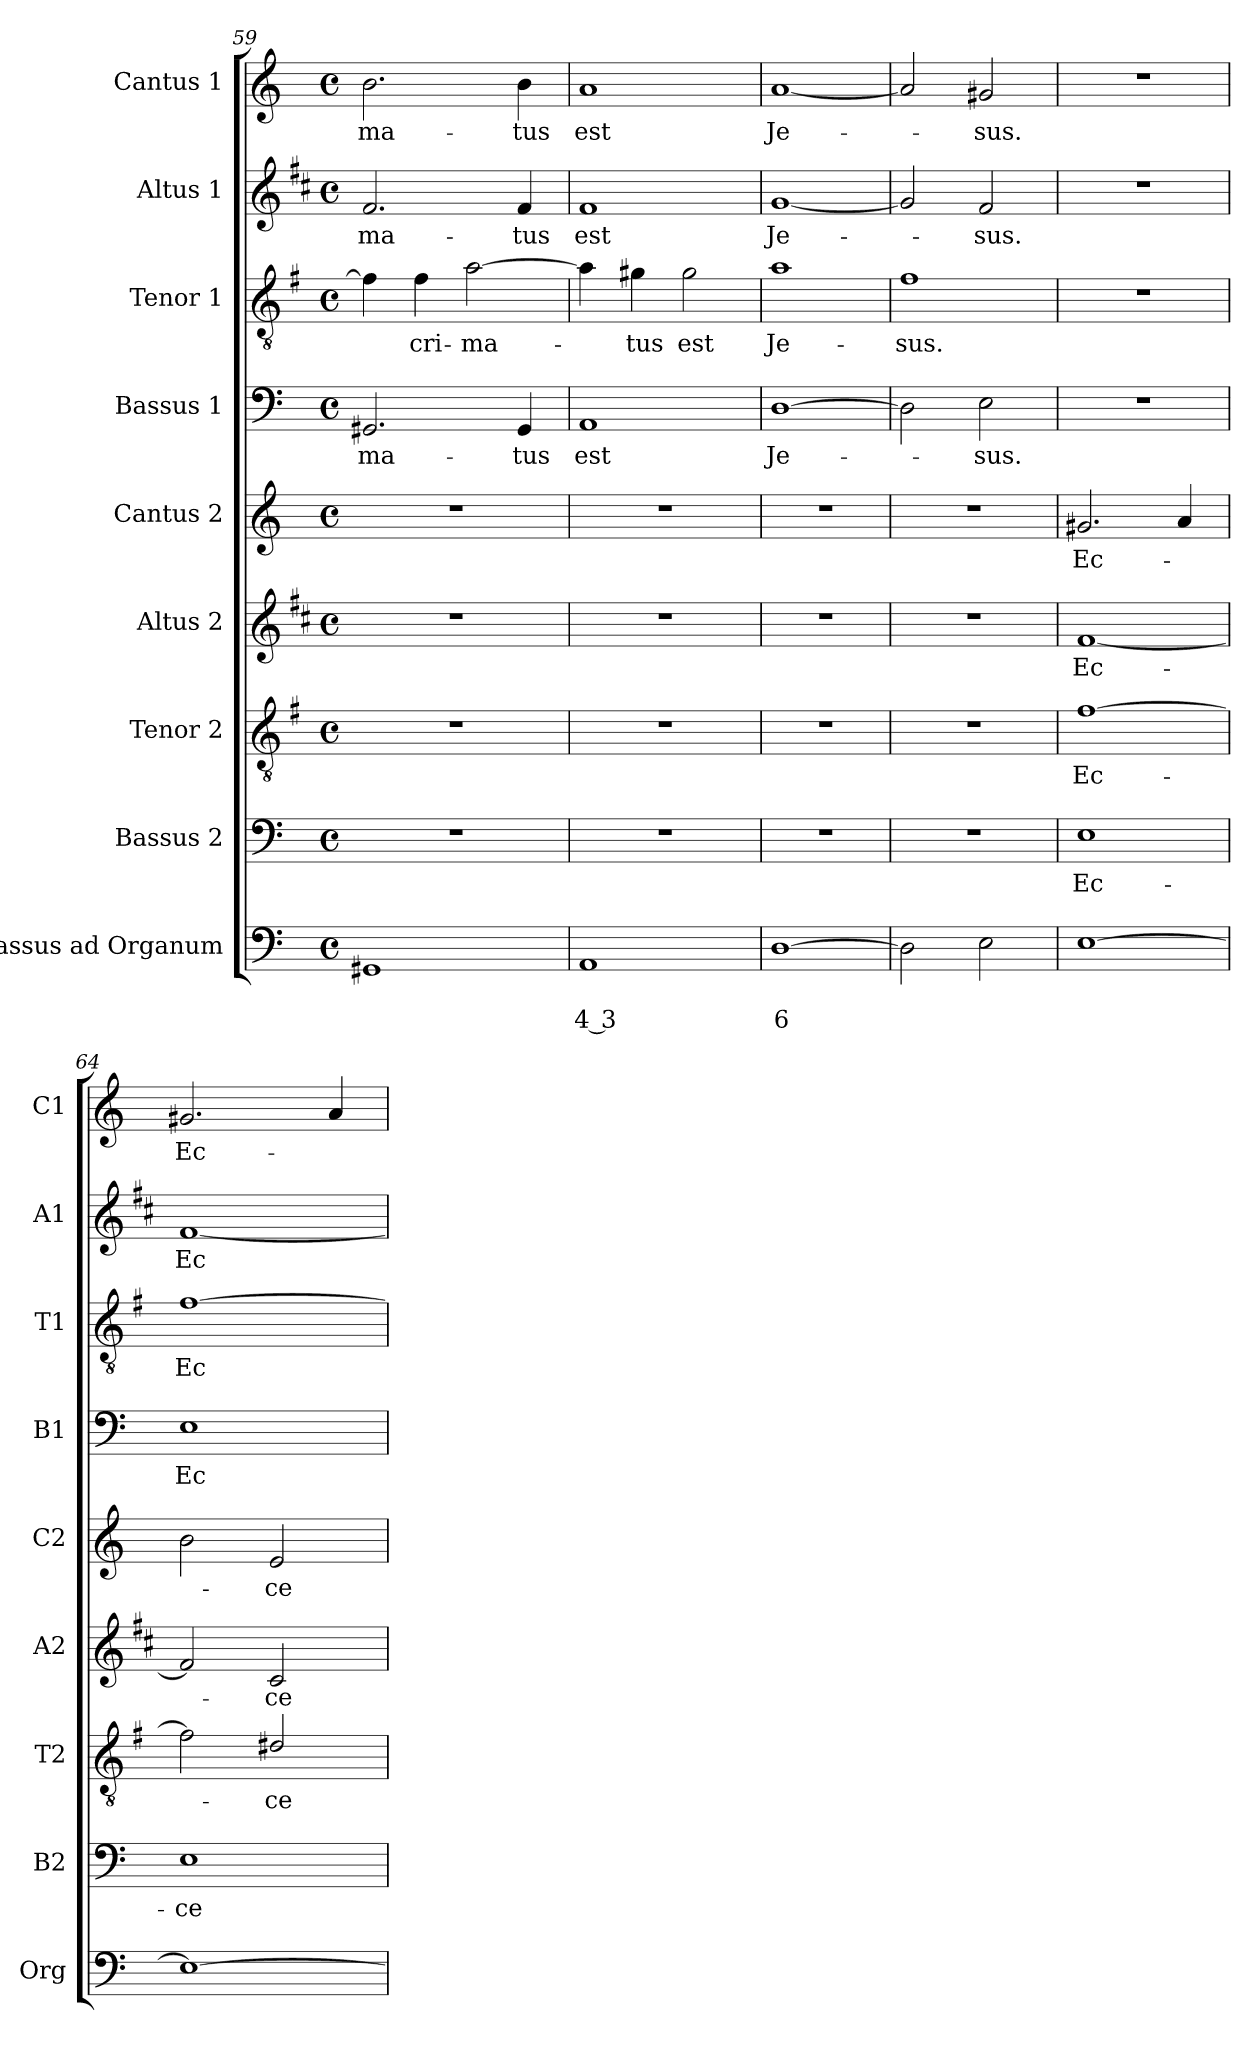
**kern	**text	**text	**kern	**text	**kern	**text	**kern	**text	**kern	**text	**kern	**text	**kern	**text	**kern	**text	**kern	**text
*part9	*part9	*part9	*part8	*part8	*part7	*part7	*part6	*part6	*part5	*part5	*part4	*part4	*part3	*part3	*part2	*part2	*part1	*part1
*staff9	*staff9	*staff9	*staff8	*staff8	*staff7	*staff7	*staff6	*staff6	*staff5	*staff5	*staff4	*staff4	*staff3	*staff3	*staff2	*staff2	*staff1	*staff1
*I"Bassus ad Organum	*	*	*I"Bassus 2	*	*I"Tenor 2	*	*I"Altus 2	*	*I"Cantus 2	*	*I"Bassus 1	*	*I"Tenor 1	*	*I"Altus 1	*	*I"Cantus 1	*
*I'Org	*	*	*I'B2	*	*I'T2	*	*I'A2	*	*I'C2	*	*I'B1	*	*I'T1	*	*I'A1	*	*I'C1	*
!!LO:LB:g=z
*clefF4	*	*	*clefF4	*	*clefGv2	*	*clefG2	*	*clefG2	*	*clefF4	*	*clefGv2	*	*clefG2	*	*clefG2	*
*	*	*	*	*	*ITrd4c7	*	*ITrd1c2	*	*	*	*	*	*ITrd4c7	*	*ITrd1c2	*	*	*
*k[]	*	*	*k[]	*	*k[]	*	*k[]	*	*k[]	*	*k[]	*	*k[]	*	*k[]	*	*k[]	*
*C:	*	*	*C:	*	*C:	*	*C:	*	*C:	*	*C:	*	*C:	*	*C:	*	*C:	*
*M4/4	*	*	*M4/4	*	*M4/4	*	*M4/4	*	*M4/4	*	*M4/4	*	*M4/4	*	*M4/4	*	*M4/4	*
*met(c)	*	*	*met(c)	*	*met(c)	*	*met(c)	*	*met(c)	*	*met(c)	*	*met(c)	*	*met(c)	*	*met(c)	*
=59	=59	=59	=59	=59	=59	=59	=59	=59	=59	=59	=59	=59	=59	=59	=59	=59	=59	=59
!	!	!	!	!	!	!	!	!	!	!	!	!LO:LY:b	!	!	!	!LO:LY:b	!	!LO:LY:b
1GG#X	.	.	1r	.	1r	.	1r	.	1r	.	2.GG#X/	-ma-	4B\]	.	2.e/	-ma-	2.b\	-ma-
!	!	!	!	!	!	!	!	!	!	!	!	!	!	!LO:LY:b	!	!	!	!
.	.	.	.	.	.	.	.	.	.	.	.	.	4B\	-cri-	.	.	.	.
!	!	!	!	!	!	!	!	!	!	!	!	!	!	!LO:LY:b	!	!	!	!
.	.	.	.	.	.	.	.	.	.	.	.	.	[2d\	-ma-	.	.	.	.
!	!	!	!	!	!	!	!	!	!	!	!	!LO:LY:b	!	!	!	!LO:LY:b	!	!LO:LY:b
.	.	.	.	.	.	.	.	.	.	.	4GG#/	-tus	.	.	4e/	-tus	4b\	-tus
=60	=60	=60	=60	=60	=60	=60	=60	=60	=60	=60	=60	=60	=60	=60	=60	=60	=60	=60
!	!	!LO:LY:b	!	!	!	!	!	!	!	!	!	!LO:LY:b	!	!	!	!LO:LY:b	!	!LO:LY:b
1AA	.	4 3	1r	.	1r	.	1r	.	1r	.	1AA	est	4d\]	.	1e	est	1a	est
!	!	!	!	!	!	!	!	!	!	!	!	!	!	!LO:LY:b	!	!	!	!
.	.	.	.	.	.	.	.	.	.	.	.	.	4c#X\	-tus	.	.	.	.
!	!	!	!	!	!	!	!	!	!	!	!	!	!	!LO:LY:b	!	!	!	!
.	.	.	.	.	.	.	.	.	.	.	.	.	2c#\	est	.	.	.	.
=61	=61	=61	=61	=61	=61	=61	=61	=61	=61	=61	=61	=61	=61	=61	=61	=61	=61	=61
!	!	!LO:LY:b	!	!	!	!	!	!	!	!	!	!LO:LY:b	!	!LO:LY:b	!	!LO:LY:b	!	!LO:LY:b
[1D	.	6	1r	.	1r	.	1r	.	1r	.	[1D	Je-	1d	Je-	[1f	Je-	[1a	Je-
=62	=62	=62	=62	=62	=62	=62	=62	=62	=62	=62	=62	=62	=62	=62	=62	=62	=62	=62
!	!	!	!	!	!	!	!	!	!	!	!	!	!	!LO:LY:b	!	!	!	!
2D\]	.	.	1r	.	1r	.	1r	.	1r	.	2D\]	.	1B	-sus.	2f/]	.	2a/]	.
!	!	!	!	!	!	!	!	!	!	!	!	!LO:LY:b	!	!	!	!LO:LY:b	!	!LO:LY:b
2E\	.	.	.	.	.	.	.	.	.	.	2E\	-sus.	.	.	2e/	-sus.	2g#X/	-sus.
=63	=63	=63	=63	=63	=63	=63	=63	=63	=63	=63	=63	=63	=63	=63	=63	=63	=63	=63
!	!	!	!	!LO:LY:b	!	!LO:LY:b	!	!LO:LY:b	!	!LO:LY:b	!	!	!	!	!	!	!	!
[1E	.	.	1E	Ec-	[1B	Ec-	[1e	Ec-	2.g#X/	Ec-	1r	.	1r	.	1r	.	1r	.
.	.	.	.	.	.	.	.	.	4a/	.	.	.	.	.	.	.	.	.
=64	=64	=64	=64	=64	=64	=64	=64	=64	=64	=64	=64	=64	=64	=64	=64	=64	=64	=64
!	!	!	!	!LO:LY:b	!	!	!	!	!	!	!	!LO:LY:b	!	!LO:LY:b	!	!LO:LY:b	!	!LO:LY:b
1E_	.	.	1E	-ce	2B\]	.	2e/]	.	2b\	.	1E	Ec-	[1B	Ec-	[1e	Ec-	2.g#X/	Ec-
!	!	!	!	!	!	!LO:LY:b	!	!LO:LY:b	!	!LO:LY:b	!	!	!	!	!	!	!	!
.	.	.	.	.	2G#X/	-ce	2B/	-ce	2e/	-ce	.	.	.	.	.	.	.	.
.	.	.	.	.	.	.	.	.	.	.	.	.	.	.	.	.	4a/	.
=	=	=	=	=	=	=	=	=	=	=	=	=	=	=	=	=	=	=
*-	*-	*-	*-	*-	*-	*-	*-	*-	*-	*-	*-	*-	*-	*-	*-	*-	*-	*-
